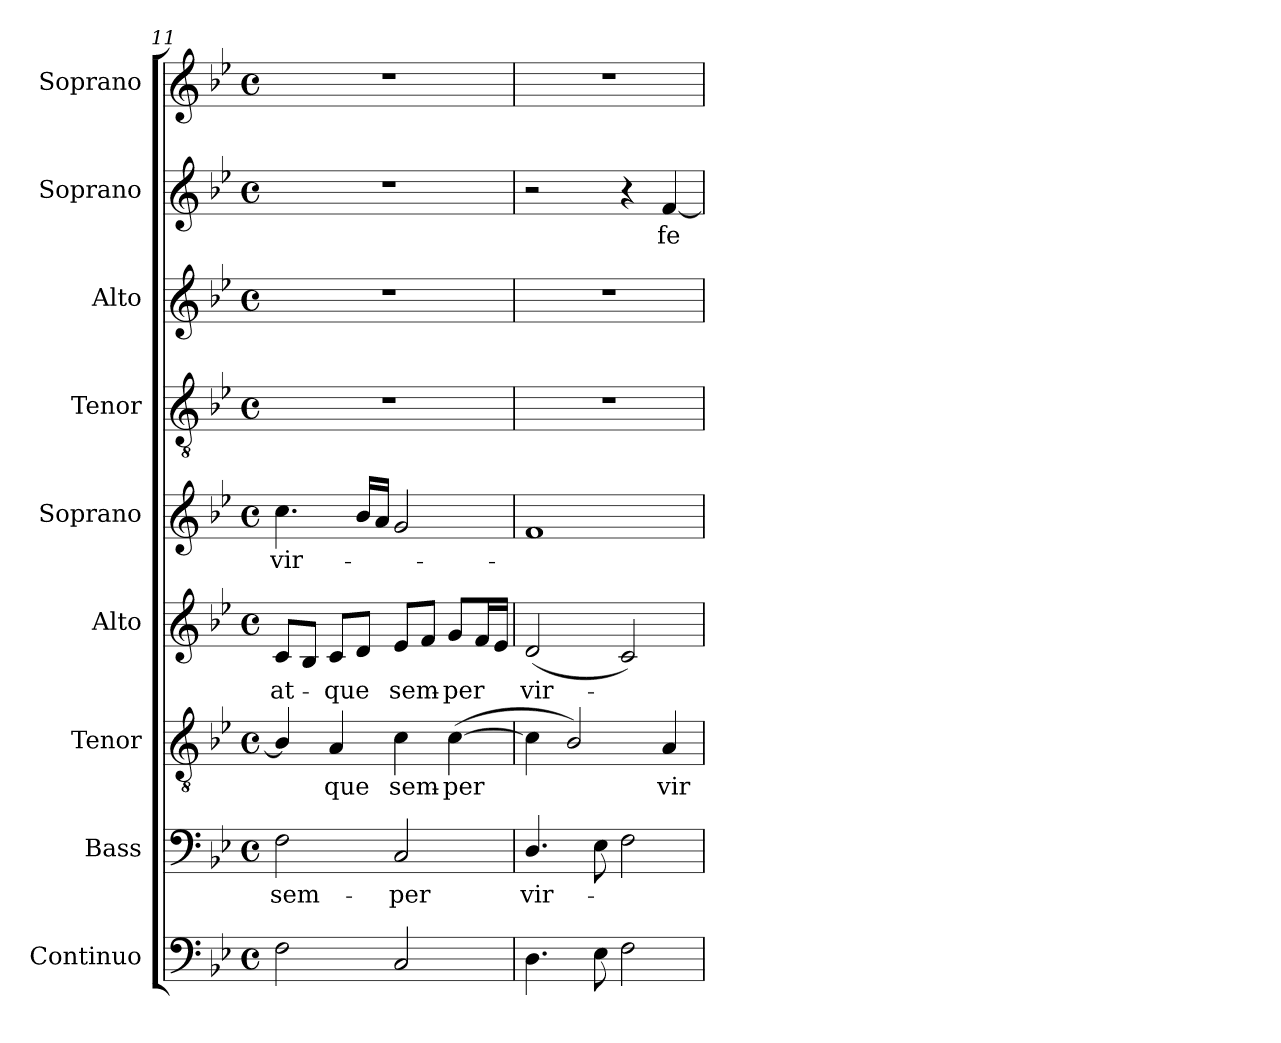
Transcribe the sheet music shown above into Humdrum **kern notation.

**kern	**kern	**text	**kern	**text	**kern	**text	**kern	**text	**kern	**kern	**kern	**text	**kern
*part9	*part8	*part8	*part7	*part7	*part6	*part6	*part5	*part5	*part4	*part3	*part2	*part2	*part1
*staff9	*staff8	*staff8	*staff7	*staff7	*staff6	*staff6	*staff5	*staff5	*staff4	*staff3	*staff2	*staff2	*staff1
*I"Continuo	*I"Bass	*	*I"Tenor	*	*I"Alto	*	*I"Soprano	*	*I"Tenor	*I"Alto	*I"Soprano	*	*I"Soprano
*I'Cont.	*I'B.	*	*I'T.	*	*I'A.	*	*I'S.	*	*I'T.	*I'A.	*I'S.	*	*I'S.
!!LO:LB:g=z
*clefF4	*clefF4	*	*clefGv2	*	*clefG2	*	*clefG2	*	*clefGv2	*clefG2	*clefG2	*	*clefG2
*	*	*	*ITrd7c12	*	*	*	*	*	*ITrd7c12	*	*	*	*
*k[b-e-]	*k[b-e-]	*	*k[b-e-]	*	*k[b-e-]	*	*k[b-e-]	*	*k[b-e-]	*k[b-e-]	*k[b-e-]	*	*k[b-e-]
*B-:	*B-:	*	*B-:	*	*B-:	*	*B-:	*	*B-:	*B-:	*B-:	*	*B-:
*M4/4	*M4/4	*	*M4/4	*	*M4/4	*	*M4/4	*	*M4/4	*M4/4	*M4/4	*	*M4/4
*met(c)	*met(c)	*	*met(c)	*	*met(c)	*	*met(c)	*	*met(c)	*met(c)	*met(c)	*	*met(c)
=11	=11	=11	=11	=11	=11	=11	=11	=11	=11	=11	=11	=11	=11
!	!	!LO:LY:b:color=#000000	!	!	!	!	!	!	!	!	!	!	!
!	!	!	!	!	!	!LO:LY:b:color=#000000	!	!	!	!	!	!	!
!	!	!	!	!	!	!	!	!LO:LY:b:color=#000000	!	!	!	!	!
2Fi\	2Fi\	sem-	4BB-i/]	.	8ci/L	at-	4.cci\	vir-	1r	1r	1r	.	1r
.	.	.	.	.	8B-i/J	.	.	.	.	.	.	.	.
!	!	!	!	!LO:LY:b:color=#000000	!	!	!	!	!	!	!	!	!
!	!	!	!	!	!	!LO:LY:b:color=#000000	!	!	!	!	!	!	!
.	.	.	4AAi/	-que	8ci/L	-que	.	.	.	.	.	.	.
.	.	.	.	.	8di/J	.	16b-i/LL	.	.	.	.	.	.
.	.	.	.	.	.	.	16ai/JJ	.	.	.	.	.	.
!	!	!LO:LY:b:color=#000000	!	!	!	!	!	!	!	!	!	!	!
!	!	!	!	!LO:LY:b:color=#000000	!	!	!	!	!	!	!	!	!
!	!	!	!	!	!	!LO:LY:b:color=#000000	!	!	!	!	!	!	!
2Ci/	2Ci/	-per	4Ci\	sem-	8e-i/L	sem-	2gi/	.	.	.	.	.	.
.	.	.	.	.	8fi/J	.	.	.	.	.	.	.	.
!	!	!	!	!LO:LY:b:color=#000000	!	!	!	!	!	!	!	!	!
!	!	!	!	!	!	!LO:LY:b:color=#000000	!	!	!	!	!	!	!
.	.	.	([4Ci\	-per	8gi/L	-per	.	.	.	.	.	.	.
.	.	.	.	.	16fi/L	.	.	.	.	.	.	.	.
.	.	.	.	.	16e-i/JJ	.	.	.	.	.	.	.	.
=12	=12	=12	=12	=12	=12	=12	=12	=12	=12	=12	=12	=12	=12
!	!	!LO:LY:b:color=#000000	!	!	!	!	!	!	!	!	!	!	!
!	!	!	!	!	!	!LO:LY:b:color=#000000	!	!	!	!	!	!	!
4.Di\	4.Di/	vir-	4Ci\]	.	(2di/	vir-	1fi	.	1r	1r	2r	.	1r
.	.	.	2BB-i/)	.	.	.	.	.	.	.	.	.	.
8E-i\	8E-i\	.	.	.	.	.	.	.	.	.	.	.	.
2Fi\	2Fi\	.	.	.	2ci/)	.	.	.	.	.	4r	.	.
!	!	!	!	!LO:LY:b:color=#000000	!	!	!	!	!	!	!	!	!
!	!	!	!	!	!	!	!	!	!	!	!	!LO:LY:b:color=#000000	!
.	.	.	4AAi/	vir-	.	.	.	.	.	.	[4fi/	fe-	.
=	=	=	=	=	=	=	=	=	=	=	=	=	=
*-	*-	*-	*-	*-	*-	*-	*-	*-	*-	*-	*-	*-	*-
